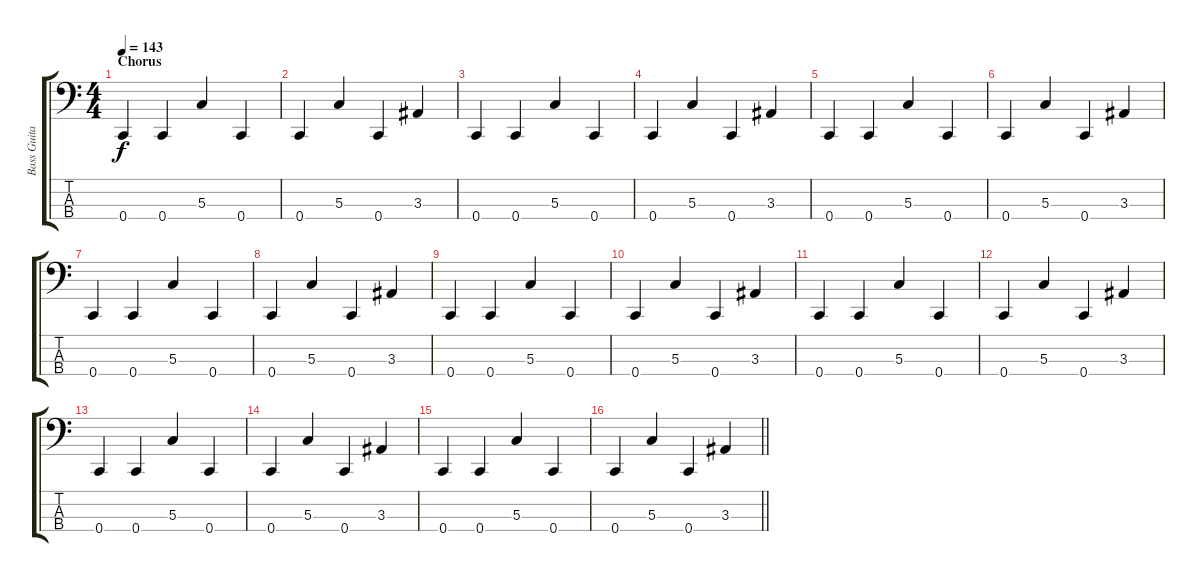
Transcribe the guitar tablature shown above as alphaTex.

\track ("Bass Guitar (Blasko)" "Bass Guita") {instrument electricbasspick}
\staff {score tabs}
\tuning (F2 C2 G1 C1) {hide}
\ts (4 4)
\section ("" "Chorus")
\tempo 143
\clef f4
\ks c
0.4.4{dy f volume 13} 0.4.4 5.3.4 0.4.4 |
0.4.4 5.3.4 0.4.4 3.3.4 |
0.4.4 0.4.4 5.3.4 0.4.4 |
0.4.4 5.3.4 0.4.4 3.3.4 |
0.4.4 0.4.4 5.3.4 0.4.4 |
0.4.4 5.3.4 0.4.4 3.3.4 |
0.4.4 0.4.4 5.3.4 0.4.4 |
0.4.4 5.3.4 0.4.4 3.3.4 |
0.4.4 0.4.4 5.3.4 0.4.4 |
0.4.4 5.3.4 0.4.4 3.3.4 |
0.4.4 0.4.4 5.3.4 0.4.4 |
0.4.4 5.3.4 0.4.4 3.3.4 |
0.4.4 0.4.4 5.3.4 0.4.4 |
0.4.4 5.3.4 0.4.4 3.3.4 |
0.4.4 0.4.4 5.3.4 0.4.4 |
\barLineRight lightlight
0.4.4 5.3.4 0.4.4 3.3.4
